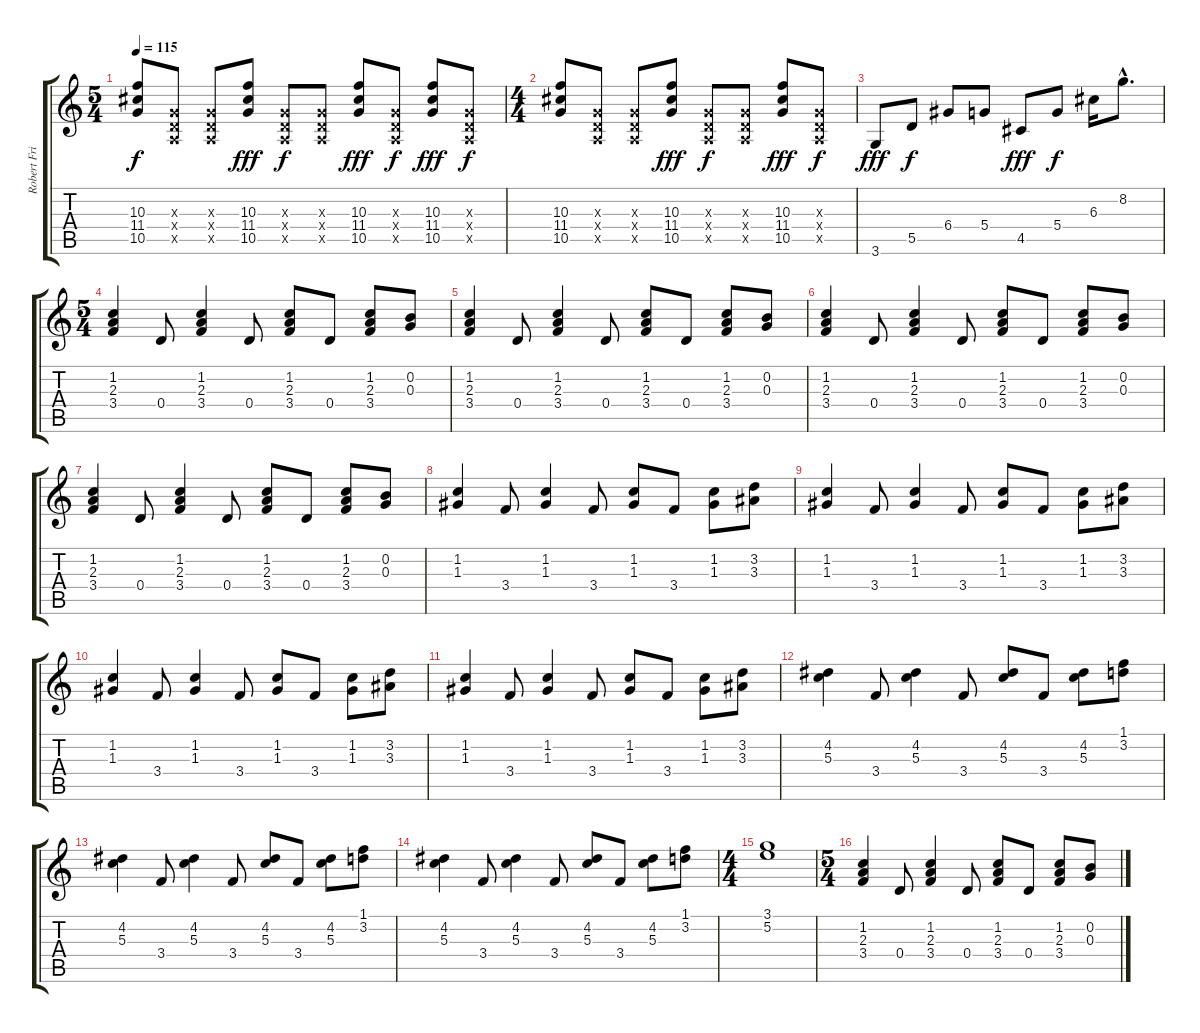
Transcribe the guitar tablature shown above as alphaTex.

\track ("Robert Fripp Guitar" "Robert Fri") {instrument electricguitarclean}
\staff {score tabs}
\tuning (E4 B3 G3 D3 A2 E2) {hide}
\ts (5 4)
\tempo 115
\clef g2
\ks c
(10.3 11.4 10.5).8{dy f} (0.3{x} 0.4{x} 0.5{x}).8 (0.3{x} 0.4{x} 0.5{x}).8 (10.3 11.4 10.5).8{dy fff} (0.3{x} 0.4{x} 0.5{x}).8{dy f} (0.3{x} 0.4{x} 0.5{x}).8 (10.3 11.4 10.5).8{dy fff} (0.3{x} 0.4{x} 0.5{x}).8{dy f} (10.3 11.4 10.5).8{dy fff} (0.3{x} 0.4{x} 0.5{x}).8{dy f} |
\ts (4 4)
(10.3 11.4 10.5).8 (0.3{x} 0.4{x} 0.5{x}).8 (0.3{x} 0.4{x} 0.5{x}).8 (10.3 11.4 10.5).8{dy fff} (0.3{x} 0.4{x} 0.5{x}).8{dy f} (0.3{x} 0.4{x} 0.5{x}).8 (10.3 11.4 10.5).8{dy fff} (0.3{x} 0.4{x} 0.5{x}).8{dy f} |
3.6.8{dy fff} 5.5.8{dy f} 6.4.8 5.4.8 4.5.8{dy fff} 5.4.8{dy f} 6.3.16 8.2{hac}.8{d} |
\ts (5 4)
(1.2 2.3 3.4).4 0.4.8 (1.2 2.3 3.4).4 0.4.8 (1.2 2.3 3.4).8 0.4.8 (1.2 2.3 3.4).8 (0.2 0.3).8 |
(1.2 2.3 3.4).4 0.4.8 (1.2 2.3 3.4).4 0.4.8 (1.2 2.3 3.4).8 0.4.8 (1.2 2.3 3.4).8 (0.2 0.3).8 |
(1.2 2.3 3.4).4 0.4.8 (1.2 2.3 3.4).4 0.4.8 (1.2 2.3 3.4).8 0.4.8 (1.2 2.3 3.4).8 (0.2 0.3).8 |
(1.2 2.3 3.4).4 0.4.8 (1.2 2.3 3.4).4 0.4.8 (1.2 2.3 3.4).8 0.4.8 (1.2 2.3 3.4).8 (0.2 0.3).8 |
(1.2 1.3).4 3.4.8 (1.2 1.3).4 3.4.8 (1.2 1.3).8 3.4.8 (1.2 1.3).8 (3.2 3.3).8 |
(1.2 1.3).4 3.4.8 (1.2 1.3).4 3.4.8 (1.2 1.3).8 3.4.8 (1.2 1.3).8 (3.2 3.3).8 |
(1.2 1.3).4 3.4.8 (1.2 1.3).4 3.4.8 (1.2 1.3).8 3.4.8 (1.2 1.3).8 (3.2 3.3).8 |
(1.2 1.3).4 3.4.8 (1.2 1.3).4 3.4.8 (1.2 1.3).8 3.4.8 (1.2 1.3).8 (3.2 3.3).8 |
(4.2 5.3).4 3.4.8 (4.2 5.3).4 3.4.8 (4.2 5.3).8 3.4.8 (4.2 5.3).8 (1.1 3.2).8 |
(4.2 5.3).4 3.4.8 (4.2 5.3).4 3.4.8 (4.2 5.3).8 3.4.8 (4.2 5.3).8 (1.1 3.2).8 |
(4.2 5.3).4 3.4.8 (4.2 5.3).4 3.4.8 (4.2 5.3).8 3.4.8 (4.2 5.3).8 (1.1 3.2).8 |
\ts (4 4)
(3.1 5.2).1 |
\ts (5 4)
(1.2 2.3 3.4).4 0.4.8 (1.2 2.3 3.4).4 0.4.8 (1.2 2.3 3.4).8 0.4.8 (1.2 2.3 3.4).8 (0.2 0.3).8
